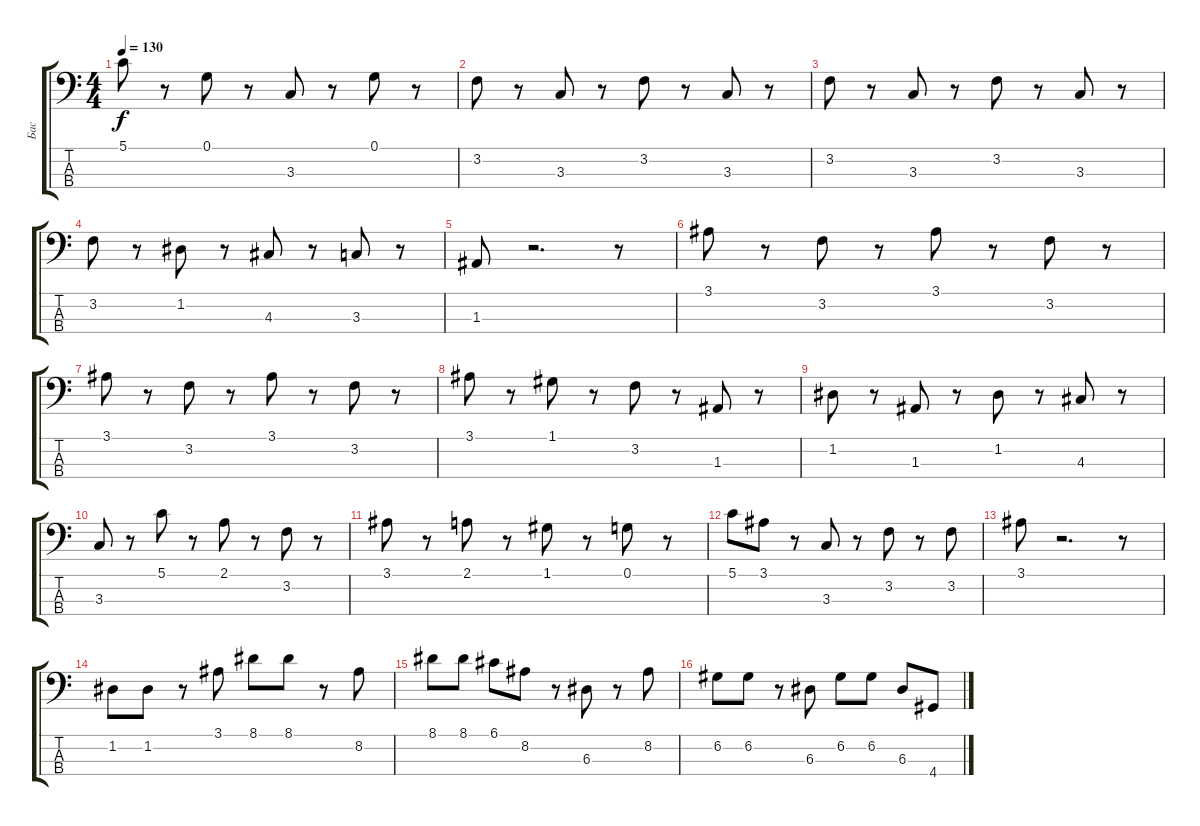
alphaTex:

\track ("Бас" "Бас") {instrument electricbassfinger}
\staff {score tabs}
\tuning (G2 D2 A1 E1) {hide}
\ts (4 4)
\tempo 130
\clef f4
\ks c
5.1.8{dy f} r.8 0.1.8 r.8 3.3.8 r.8 0.1.8 r.8 |
3.2.8 r.8 3.3.8 r.8 3.2.8 r.8 3.3.8 r.8 |
3.2.8 r.8 3.3.8 r.8 3.2.8 r.8 3.3.8 r.8 |
3.2.8 r.8 1.2.8 r.8 4.3.8 r.8 3.3.8 r.8 |
1.3.8 r.2{d} r.8 |
3.1.8 r.8 3.2.8 r.8 3.1.8 r.8 3.2.8 r.8 |
3.1.8 r.8 3.2.8 r.8 3.1.8 r.8 3.2.8 r.8 |
3.1.8 r.8 1.1.8 r.8 3.2.8 r.8 1.3.8 r.8 |
1.2.8 r.8 1.3.8 r.8 1.2.8 r.8 4.3.8 r.8 |
3.3.8 r.8 5.1.8 r.8 2.1.8 r.8 3.2.8 r.8 |
3.1.8 r.8 2.1.8 r.8 1.1.8 r.8 0.1.8 r.8 |
5.1.8 3.1.8 r.8 3.3.8 r.8 3.2.8 r.8 3.2.8 |
3.1.8 r.2{d} r.8 |
1.2.8 1.2.8 r.8 3.1.8 8.1.8 8.1.8 r.8 8.2.8 |
8.1.8 8.1.8 6.1.8 8.2.8 r.8 6.3.8 r.8 8.2.8 |
6.2.8 6.2.8 r.8 6.3.8 6.2.8 6.2.8 6.3.8 4.4.8
